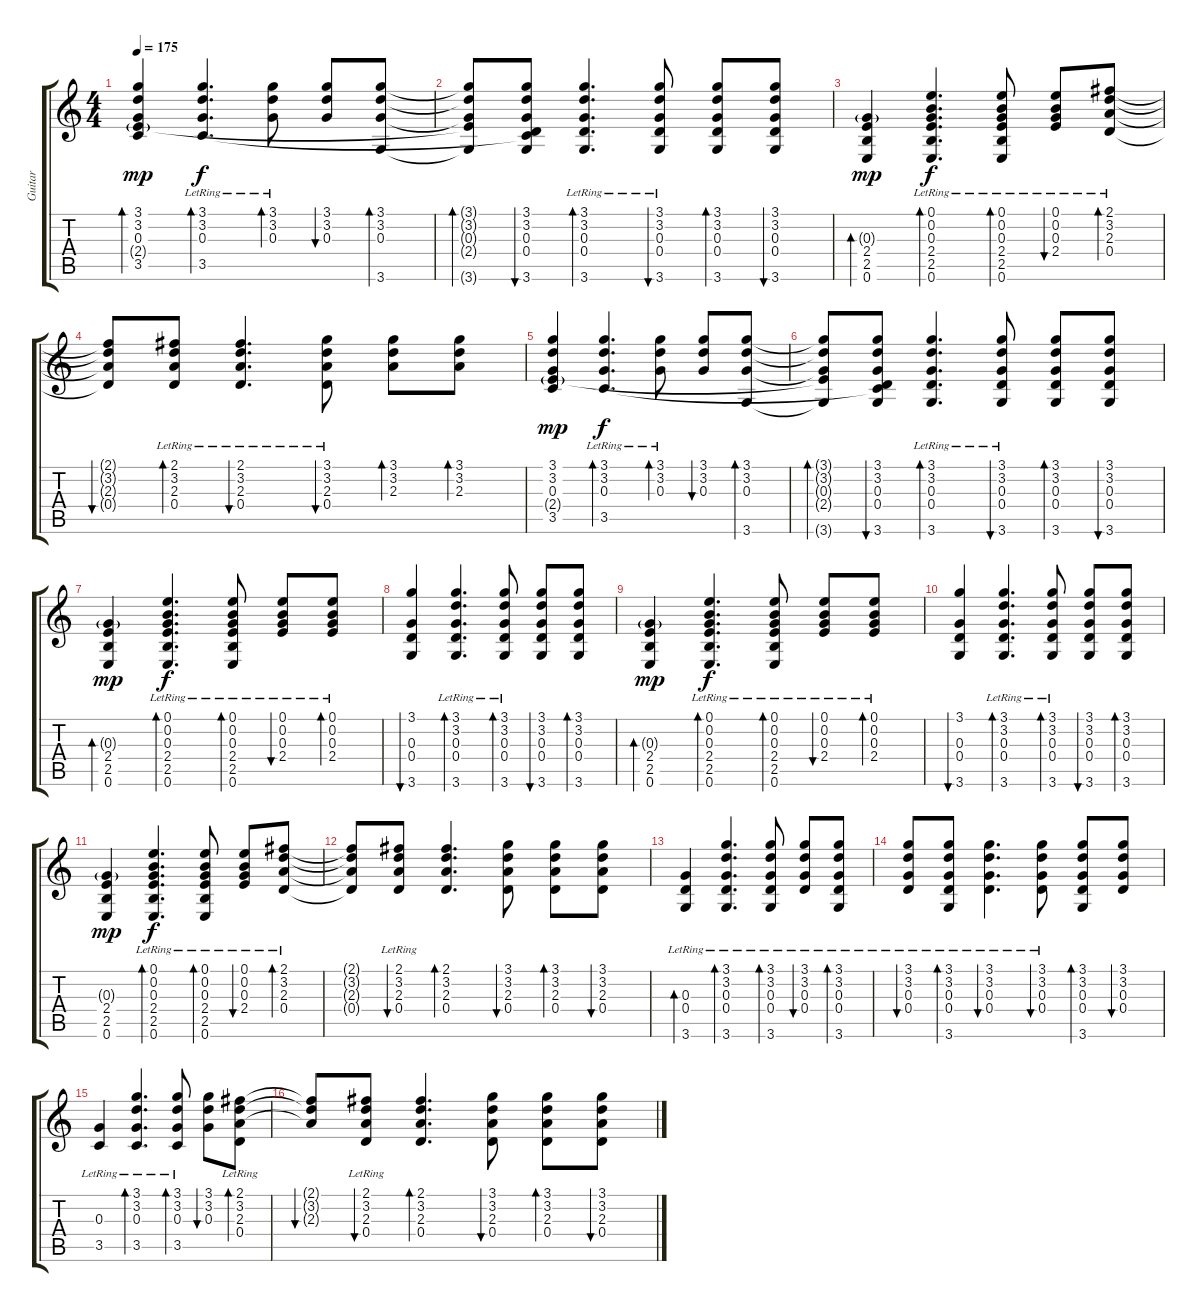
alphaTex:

\track ("Guitar" "Guitar") {instrument acousticguitarsteel}
\staff {score tabs}
\tuning (E4 B3 G3 D3 A2 E2) {hide}
\ts (4 4)
\tempo 175
\clef g2
\ks c
(3.1 3.2 0.3 2.4{g} 3.5).4{bd 60 dy mp} (3.1{lr} 3.2{lr} 0.3{lr} 3.5).4{d bd 60 dy f} (3.1{lr} 3.2{lr} 0.3).8{bd 60} (3.1 3.2 0.3).8{bu 60} (3.1 3.2 0.3 3.6).8{bd 60} |
(3.1{t} 3.2{t} 0.3{t} 2.4{t} 3.6{t}).8{bd 60} (3.1 3.2 0.3 0.4 3.5{t} 3.6).8{bu 60} (3.1{lr} 3.2{lr} 0.3{lr} 0.4{lr} 3.6).4{d bd 60} (3.1{lr} 3.2{lr} 0.3{lr} 0.4{lr} 3.6).8{bu 60} (3.1 3.2 0.3 0.4 3.6).8{bd 60} (3.1 3.2 0.3 0.4 3.6).8{bu 60} |
(0.3{g} 2.4 2.5 0.6).4{bd 60 dy mp} (0.1{lr} 0.2{lr} 0.3{lr} 2.4{lr} 2.5 0.6).4{d bd 60 dy f} (0.1{lr} 0.2{lr} 0.3{lr} 2.4{lr} 2.5 0.6).8{bd 60} (0.1{lr} 0.2{lr} 0.3{lr} 2.4).8{bu 60} (2.1{lr} 3.2{lr} 2.3{lr} 0.4).8{bd 60} |
(2.1{t} 3.2{t} 2.3{t} 0.4{t}).8{bu 60} (2.1{lr} 3.2{lr} 2.3{lr} 0.4{lr}).8{bd 60} (2.1{lr} 3.2{lr} 2.3{lr} 0.4).4{d bu 60} (3.1{lr} 3.2{lr} 2.3 0.4).8{bu 60} (3.1 3.2 2.3).8{bd 60} (3.1 3.2 2.3).8{bd 60} |
(3.1 3.2 0.3 2.4{g} 3.5).4{dy mp} (3.1{lr} 3.2{lr} 0.3{lr} 3.5).4{d bd 60 dy f} (3.1{lr} 3.2{lr} 0.3).8{bd 60} (3.1 3.2 0.3).8{bu 60} (3.1 3.2 0.3 3.6).8{bd 60} |
(3.1{t} 3.2{t} 0.3{t} 2.4{t} 3.6{t}).8{bd 60} (3.1 3.2 0.3 0.4 3.5{t} 3.6).8{bu 60} (3.1{lr} 3.2{lr} 0.3{lr} 0.4{lr} 3.6).4{d bd 60} (3.1{lr} 3.2{lr} 0.3{lr} 0.4{lr} 3.6).8{bu 60} (3.1 3.2 0.3 0.4 3.6).8{bd 60} (3.1 3.2 0.3 0.4 3.6).8{bu 60} |
(0.3{g} 2.4 2.5 0.6).4{bd 60 dy mp} (0.1{lr} 0.2{lr} 0.3{lr} 2.4{lr} 2.5 0.6).4{d bd 60 dy f} (0.1{lr} 0.2{lr} 0.3{lr} 2.4{lr} 2.5 0.6).8{bd 60} (0.1{lr} 0.2{lr} 0.3{lr} 2.4{lr}).8{bu 60} (0.1{lr} 0.2{lr} 0.3{lr} 2.4{lr}).8{bd 60} |
(3.1 0.3 0.4 3.6).4{bu 60} (3.1{lr} 3.2{lr} 0.3{lr} 0.4{lr} 3.6).4{d bd 60} (3.1{lr} 3.2{lr} 0.3{lr} 0.4{lr} 3.6).8{bd 60} (3.1 3.2 0.3 0.4 3.6).8{bu 60} (3.1 3.2 0.3 0.4 3.6).8{bd 60} |
(0.3{g} 2.4 2.5 0.6).4{bd 60 dy mp} (0.1{lr} 0.2{lr} 0.3{lr} 2.4{lr} 2.5 0.6).4{d bd 60 dy f} (0.1{lr} 0.2{lr} 0.3{lr} 2.4{lr} 2.5 0.6).8{bd 60} (0.1{lr} 0.2{lr} 0.3{lr} 2.4).8{bu 60} (0.1{lr} 0.2{lr} 0.3{lr} 2.4).8{bd 60} |
(3.1 0.3 0.4 3.6).4{bu 60} (3.1{lr} 3.2{lr} 0.3{lr} 0.4{lr} 3.6).4{d bd 60} (3.1{lr} 3.2{lr} 0.3{lr} 0.4{lr} 3.6).8{bd 60} (3.1 3.2 0.3 0.4 3.6).8{bu 60} (3.1 3.2 0.3 0.4 3.6).8{bd 60} |
(0.3{g} 2.4 2.5 0.6).4{dy mp} (0.1{lr} 0.2{lr} 0.3{lr} 2.4{lr} 2.5 0.6).4{d bd 60 dy f} (0.1{lr} 0.2{lr} 0.3{lr} 2.4{lr} 2.5 0.6).8{bd 60} (0.1{lr} 0.2{lr} 0.3{lr} 2.4).8{bu 60} (2.1{lr} 3.2{lr} 2.3{lr} 0.4).8{bd 60} |
(2.1{t} 3.2{t} 2.3{t} 0.4{t}).8 (2.1{lr} 3.2{lr} 2.3{lr} 0.4{lr}).8{bu 60} (2.1 3.2 2.3 0.4).4{d bd 60} (3.1 3.2 2.3 0.4).8{bu 60} (3.1 3.2 2.3 0.4).8{bd 60} (3.1 3.2 2.3 0.4).8{bu 60} |
(0.3 0.4 3.6{lr}).4{bd 60} (3.1{lr} 3.2{lr} 0.3{lr} 0.4{lr} 3.6{lr}).4{d bd 60} (3.1{lr} 3.2{lr} 0.3{lr} 0.4{lr} 3.6{lr}).8{bd 60} (3.1{lr} 3.2{lr} 0.3{lr} 0.4).8{bu 60} (3.1{lr} 3.2{lr} 0.3{lr} 0.4{lr} 3.6{lr}).8{bd 60} |
(3.1{lr} 3.2{lr} 0.3{lr} 0.4{lr}).8{bu 60} (3.1{lr} 3.2{lr} 0.3{lr} 0.4{lr} 3.6{lr}).8{bd 60} (3.1{lr} 3.2{lr} 0.3{lr} 0.4{lr}).4{d bu 60} (3.1{lr} 3.2{lr} 0.3{lr} 0.4{lr}).8{bu 60} (3.1 3.2 0.3 0.4 3.6).8{bd 60} (3.1 3.2 0.3 0.4).8{bu 60} |
(0.3{lr} 3.5{lr}).4 (3.1{lr} 3.2{lr} 0.3{lr} 3.5).4{d bd 60} (3.1{lr} 3.2{lr} 0.3{lr} 3.5).8{bd 60} (3.1 3.2 0.3).8{bu 60} (2.1{lr} 3.2{lr} 2.3{lr} 0.4{lr}).8{bd 60} |
(2.1{t} 3.2{t} 2.3{t}).8{bu 60} (2.1{lr} 3.2{lr} 2.3{lr} 0.4{lr}).8{bu 60} (2.1 3.2 2.3 0.4).4{d bd 60} (3.1 3.2 2.3 0.4).8{bu 60} (3.1 3.2 2.3 0.4).8{bd 60} (3.1 3.2 2.3 0.4).8{bu 60}
